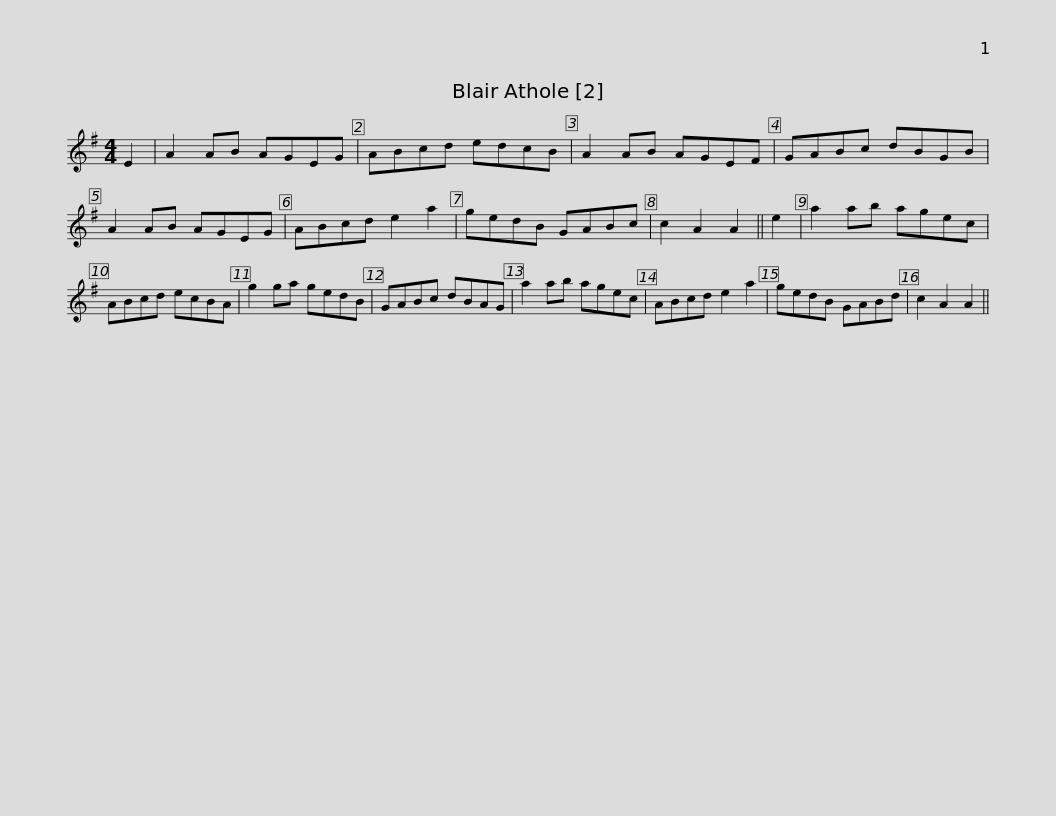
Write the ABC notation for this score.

X:1
L:1/8
M:4/4
I:linebreak $
K:G
V:1 treble
V:1
 E2 | A2 AB AGEG | ABcd edcB | A2 AB AGEF | GABc dBGB | %5
 A2 AB AGEG | ABcd e2 a2 |$ gedB GABc | c2 A2 A2 || e2 | %10
 a2 ab agec | ABcd ecBA | g2 ga gedB | GABc dBAG |$ a2 ab agec | %15
 ABcd e2 a2 | gedB GABd | c2 A2 A2 || %18
